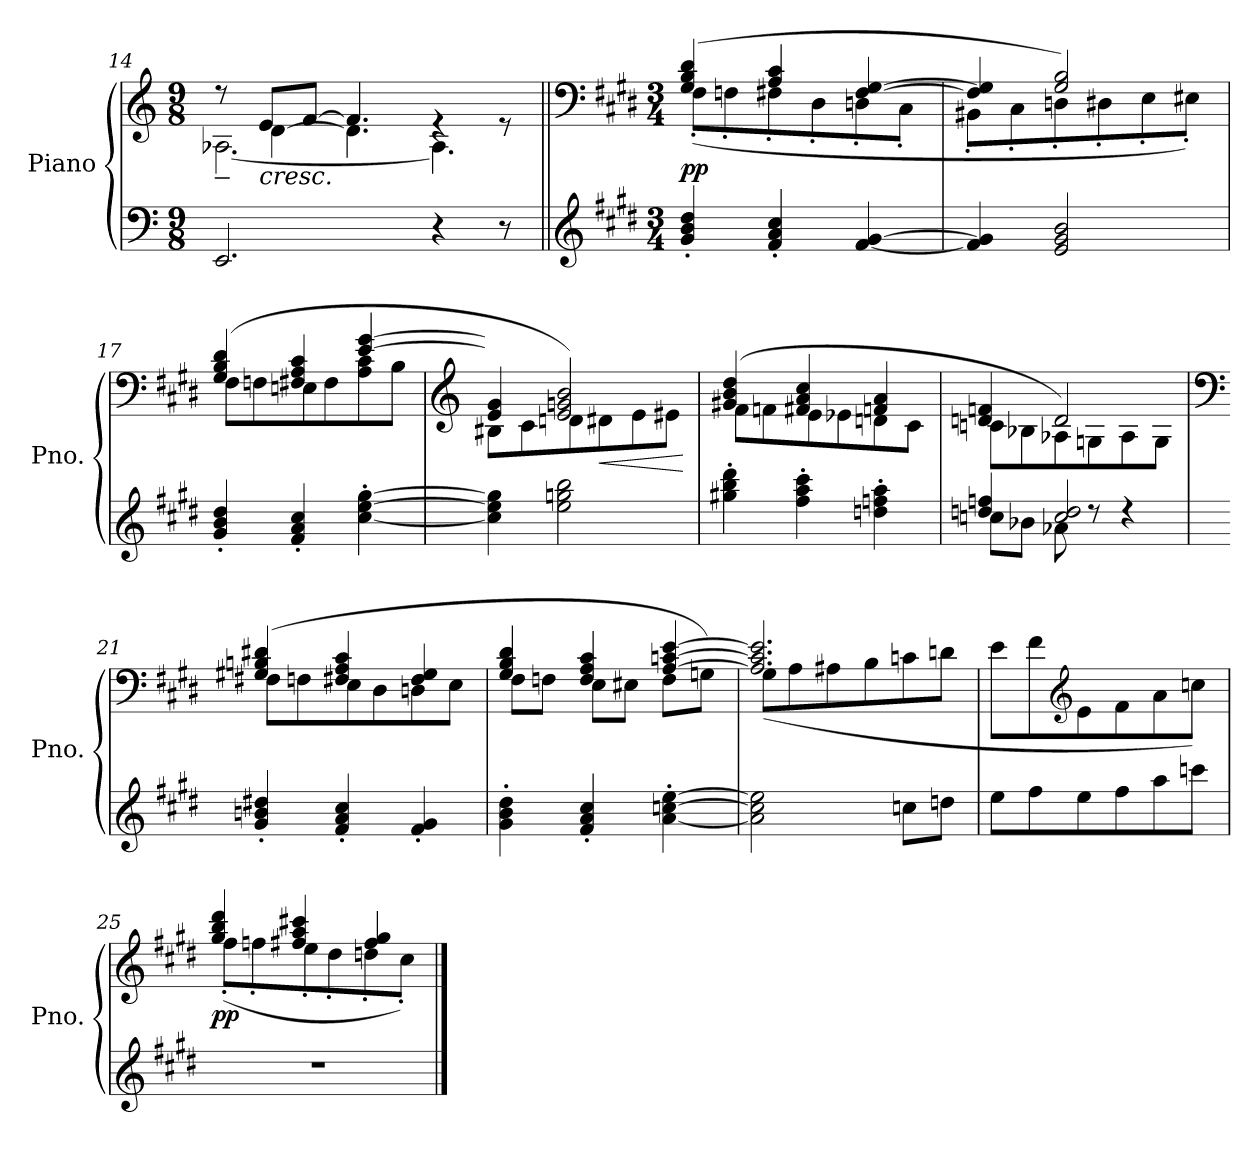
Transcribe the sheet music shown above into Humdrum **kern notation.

**kern	**kern	**dynam
*part1	*part1	*part1
*staff2	*staff1	*staff1/2
*I"Piano	*	*
*I'Pno.	*	*
!!LO:PB:g=z
*clefF4	*clefG2	*
*k[]	*k[]	*
*M9/8	*M9/8	*
=14	=14	=14
*	*^	*
*	*	*^	*
2.EE/	8r	[2.A-X~\	8ryy	.
!	!	!	!	!LO:HP:b
.	8e/L	.	[4d\	<
.	[8f/J	.	.	.
.	4.f/]	.	4.d\]	.
4r	4re	4.A-\]	4ryy	.
8r	8re	.	8ryy	.
*	*v	*v	*v	*
=15||	=15||	=15||
*clefG2	*clefF4	*
*k[f#c#g#d#]	*k[f#c#g#d#]	*
*M3/4	*M3/4	*
*	*^	*
*	*	*^	*
!	!	!	!	!LO:DY:a=2
*	*	*v	*v	*
4g#/' 4b/' 4dd#/'	(>4G#/ 4B/ 4d#/	(<8F#'\L	pp
.	.	8Fn'\	.
4f#/' 4a/' 4cc#/'	4A/ 4c#/	8F#X'\	.
.	.	8D#'\	.
[4f#/ [4g#/	[4F#/ [4G#/	8Dn'\	.
.	.	8C#'\J	.
=16	=16	=16	=16
4f#/] 4g#/]	4F#/] 4G#/]	8BB#X'\L	.
.	.	8C#'\	.
2e/ 2g#/ 2b/	2G#/ 2B/)	8Dn'\	.
.	.	8D#X'\	.
.	.	8E'\	.
.	.	8E#X'\J)	.
!!LO:LB:g=z	!!
=17	=17	=17	=17
4g#/' 4b/' 4dd#/'	(>4G#/ 4B/ 4d#/	8F#\L	.
.	.	8Fn\	.
4f#/' 4a/' 4cc#/'	4F#X/ 4A/ 4c#/	8En\	.
.	.	8F#\	.
[4cc#\' [4ee\' [4gg#\'	[4e/ [4g#/	8A\ 8c#\	.
.	.	8B\J	.
=18	=18	=18	=18
*	*clefG2	*	*
4cc#\] 4ee\] 4gg#\]	4e/] 4g#/]	8B#X\L	.
.	.	8c#\	.
2ee\ 2ggn\ 2bb\	2e/ 2gn/ 2b/)	8dn\	.
!	!	!	!LO:HP:b
.	.	8d#X\	<
.	.	8e\	.
.	.	8e#X\J	.
*	*v	*v	*
.	.	[
=19	=19	=19
*	*^	*
4gg#X\' 4bb\' 4ddd#\'	(>4g#X/ 4b/ 4dd#/	8f#\L	.
.	.	8fn\	.
4ff#\' 4aa\' 4ccc#\'	4f#X/ 4a/ 4cc#/	8e\	.
.	.	8e-X\	.
4ddn\' 4ffn\' 4aa\'	4fn/ 4a/	8dn\	.
.	.	8c#\J	.
!!LO:LB:g=z	!!
=20	=20	=20	=20
*^	*	*	*
4ddn/ 4ffn/	8ccn\L	4dn/ 4fn/	8cn\L	.
.	8b-X\J	.	8B-X\	.
2cc/ 2dd/	8a-X\	2d/)	8A-X\	.
.	8rdd	.	8Gn\	.
.	4rdd	.	8A-\	.
.	.	.	8G\J	.
*v	*v	*	*	*
=21	=21	=21	=21
*	*clefF4	*	*
4g#/' 4bn/' 4dd#X/'	(>4G#X/ 4Bn/ 4d#X/	8F#X\L	.
.	.	8Fn\	.
4f#/' 4a/' 4cc#/'	4F#X/ 4A/ 4c#/	8E\	.
.	.	8D#\	.
4f#/' 4g#/'	4F#/ 4G#/	8Dn\	.
.	.	8E\J	.
=22	=22	=22	=22
4g#\' 4b\' 4dd#\'	4G#/ 4B/ 4d#/	8F#\L	.
.	.	8Fn\J	.
4f#/' 4a/' 4cc#/'	4F/ 4A/ 4c#/	8E\L	.
.	.	8E#X\J	.
[4a\' [4ccn\' [4ee\'	[4A/ [4cn/ [4e/	8F\L	.
.	.	8Gn\J)	.
!!LO:LB:g=z	!!
=23	=23	=23	=23
2a\] 2ccn\] 2ee\]	2.A/] 2.cn/] 2.e/]	(>8G#\L	.
.	.	8A\	.
.	.	8A#X\	.
.	.	8B\	.
8cc\L	.	8c\	.
8ddn\J	.	8dn\J	.
*	*v	*v	*
=24	=24	=24
8ee\L	8e\L	.
8ff#\	8f#\	.
*	*clefG2	*
8ee\	8e\	.
8ff#\	8f#\	.
8aa\	8a\	.
8cccn\J	8ccn\J)	.
.	.	[
=25	=25	=25
*	*^	*
!	!	!	!LO:DY:b
2.r	4gg#/ 4bb/ 4ddd#/	(<8ff#'\L	pp
.	.	8ffn'\	.
.	4ff#X/ 4aa/ 4ccc#X/	8ee'\	.
.	.	8dd#'\	.
.	4ff#/ 4gg#/	8ddn'\	.
.	.	8cc#'\J)	.
*	*v	*v	*
==	==	==
*-	*-	*-
